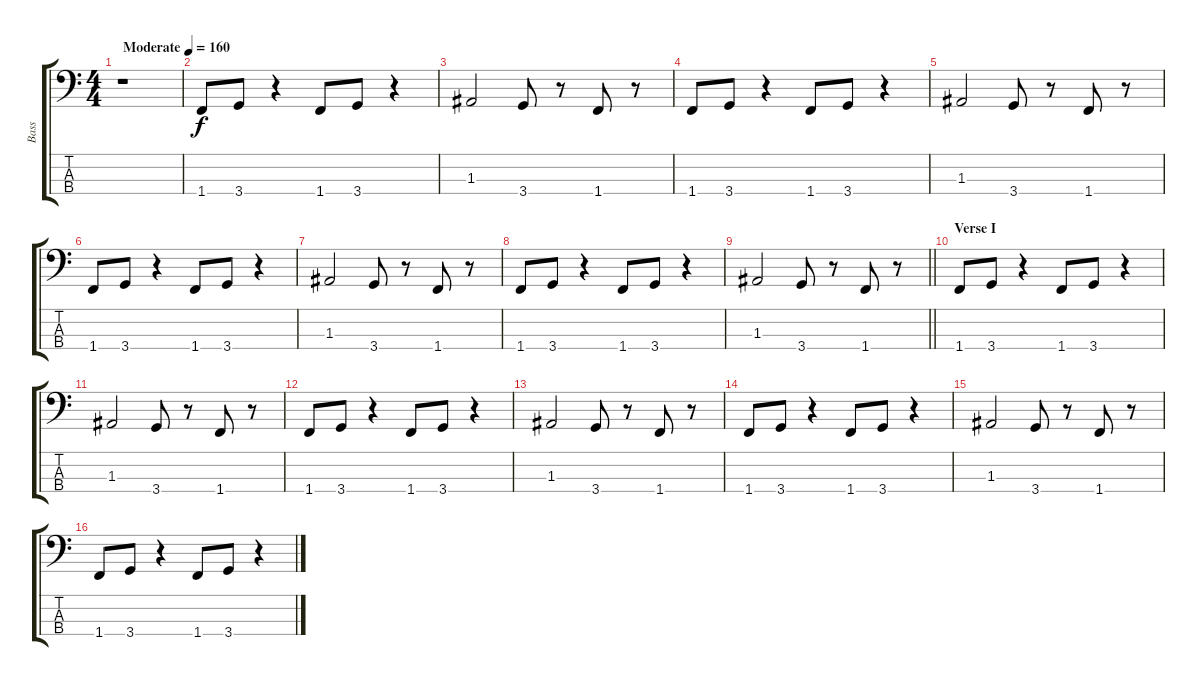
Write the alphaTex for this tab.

\track ("Bass" "Bass") {instrument electricbassfinger}
\staff {score tabs}
\tuning (G2 D2 A1 E1) {hide}
\ts (4 4)
\tempo (160 "Moderate")
\clef f4
\ks c
r.1{dy f instrument electricbassfinger} |
1.4.8 3.4.8 r.4 1.4.8 3.4.8 r.4 |
1.3.2 3.4.8 r.8 1.4.8 r.8 |
1.4.8 3.4.8 r.4 1.4.8 3.4.8 r.4 |
1.3.2 3.4.8 r.8 1.4.8 r.8 |
1.4.8 3.4.8 r.4 1.4.8 3.4.8 r.4 |
1.3.2 3.4.8 r.8 1.4.8 r.8 |
1.4.8 3.4.8 r.4 1.4.8 3.4.8 r.4 |
\barLineRight lightlight
1.3.2 3.4.8 r.8 1.4.8 r.8 |
\section ("" "Verse I")
1.4.8 3.4.8 r.4 1.4.8 3.4.8 r.4 |
1.3.2 3.4.8 r.8 1.4.8 r.8 |
1.4.8 3.4.8 r.4 1.4.8 3.4.8 r.4 |
1.3.2 3.4.8 r.8 1.4.8 r.8 |
1.4.8 3.4.8 r.4 1.4.8 3.4.8 r.4 |
1.3.2 3.4.8 r.8 1.4.8 r.8 |
1.4.8 3.4.8 r.4 1.4.8 3.4.8 r.4
